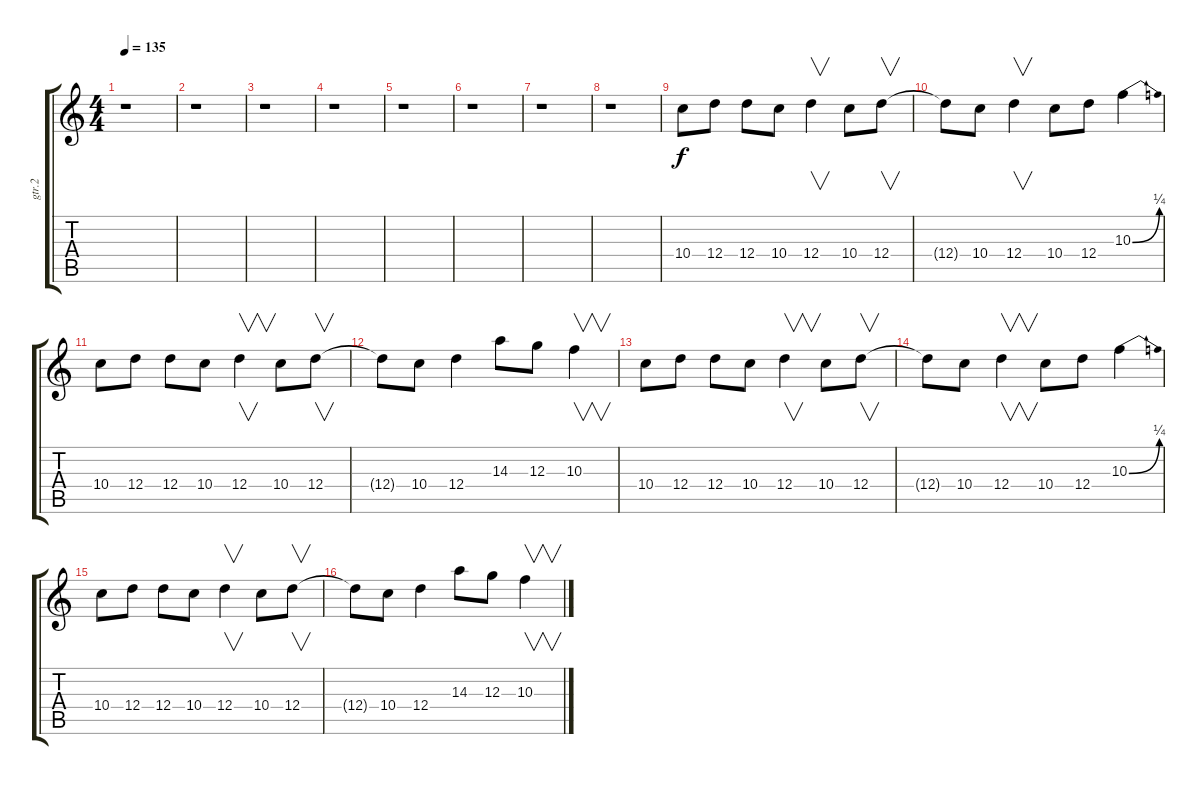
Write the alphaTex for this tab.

\track ("gtr.2" "gtr.2") {instrument distortionguitar}
\staff {score tabs}
\tuning (E4 B3 G3 D3 A2 E2) {hide}
\ts (4 4)
\tempo 135
\clef g2
\ks c
r.1{dy f instrument distortionguitar} |
r.1 |
r.1 |
r.1 |
r.1 |
r.1 |
r.1 |
r.1 |
10.4.8 12.4.8 12.4.8 10.4.8 12.4.4{v} 10.4.8 12.4.8{v} |
12.4{t}.8 10.4.8 12.4.4{v} 10.4.8 12.4.8 10.3{be (bend 0 0 60 1)}.4 |
10.4.8 12.4.8 12.4.8 10.4.8 12.4.4{v} 10.4.8 12.4.8{v} |
12.4{t}.8 10.4.8 12.4.4 14.3.8 12.3.8 10.3.4{v} |
10.4.8 12.4.8 12.4.8 10.4.8 12.4.4{v} 10.4.8 12.4.8{v} |
12.4{t}.8 10.4.8 12.4.4{v} 10.4.8 12.4.8 10.3{be (bend 0 0 60 1)}.4 |
10.4.8 12.4.8 12.4.8 10.4.8 12.4.4{v} 10.4.8 12.4.8{v} |
12.4{t}.8 10.4.8 12.4.4 14.3.8 12.3.8 10.3.4{v}
